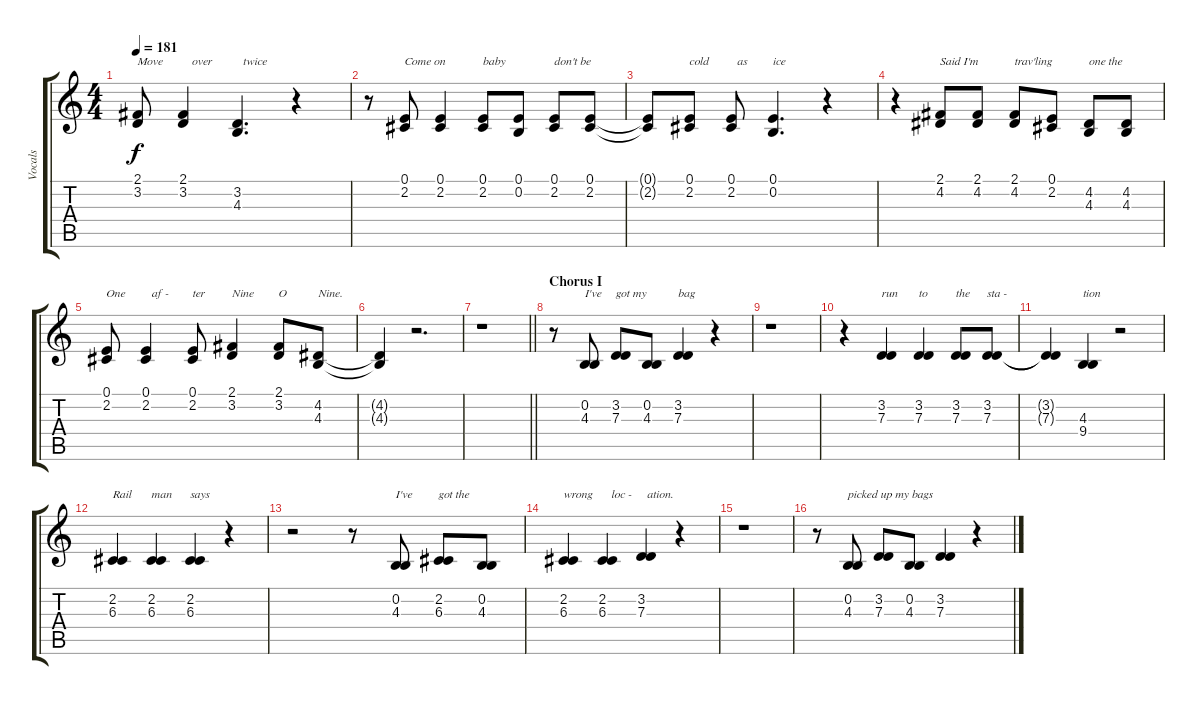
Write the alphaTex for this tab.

\track ("Vocals" "Vocals") {instrument tenorsax}
\staff {score tabs}
\tuning (E4 B3 G3 D3 A2 E2) {hide}
\ts (4 4)
\tempo 181
\clef g2
\ks c
(2.1 3.2).8{txt "Move" dy f} (2.1 3.2).4{txt "   over"} (3.2 4.3).4{d txt "  twice"} r.4 |
r.8 (0.1 2.2).8{txt "Come on"} (0.1 2.2).4 (0.1 2.2).8{txt "baby"} (0.1 0.2).8 (0.1 2.2).8{txt "don't be"} (0.1 2.2).8 |
(0.1{t} 2.2{t}).8 (0.1 2.2).8{txt "cold"} (0.1 2.2).8{txt "  as"} (0.1 0.2).4{d txt "ice"} r.4 |
r.4 (2.1 4.2).8{txt "Said I'm"} (2.1 4.2).8 (2.1 4.2).8{txt "trav'ling"} (0.1 2.2).8 (4.2 4.3).8{txt "one the"} (4.2 4.3).8 |
(0.1 2.2).8{txt "One"} (0.1 2.2).4{txt "  af -"} (0.1 2.2).8{txt "ter"} (2.1 3.2).4{txt "Nine"} (2.1 3.2).8{txt "O"} (4.2 4.3).8{txt "Nine."} |
(4.2{t} 4.3{t}).4 r.2{d} |
\barLineRight lightlight
r.1 |
\section ("" "Chorus I")
r.8 (0.2 4.3).8{txt "I've"} (3.2 7.3).8{txt "got my"} (0.2 4.3).8 (3.2 7.3).4{txt "bag"} r.4 |
r.1 |
r.4 (3.2 7.3).4{txt "run"} (3.2 7.3).4{txt "to"} (3.2 7.3).8{txt "the"} (3.2 7.3).8{txt "sta -"} |
(3.2{t} 7.3{t}).4 (4.3 9.4).4{txt "tion"} r.2 |
(2.2 6.3).4{txt "Rail"} (2.2 6.3).4{txt "man"} (2.2 6.3).4{txt "says"} r.4 |
r.2 r.8 (0.2 4.3).8{txt "I've"} (2.2 6.3).8{txt "got the"} (0.2 4.3).8 |
(2.2 6.3).4{txt "wrong"} (2.2 6.3).4{txt "   loc -"} (3.2 7.3).4{txt "  ation."} r.4 |
r.1 |
r.8 (0.2 4.3).8{txt "picked up my bags"} (3.2 7.3).8 (0.2 4.3).8 (3.2 7.3).4 r.4
